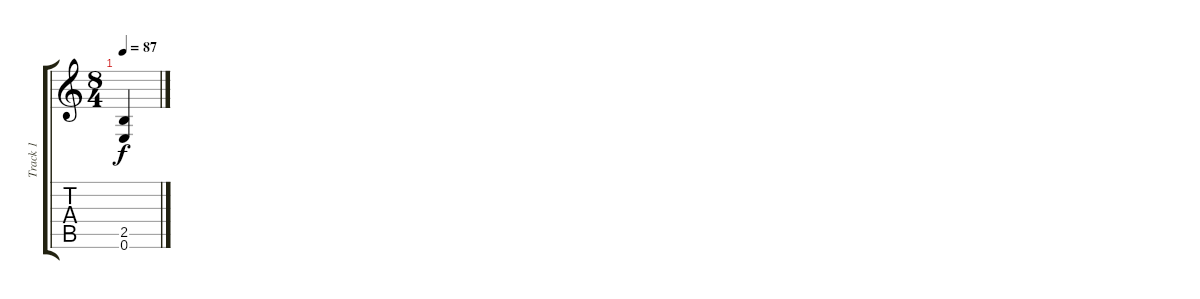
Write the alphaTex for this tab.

\track ("Track 1" "Track 1") {instrument distortionguitar}
\staff {score tabs}
\tuning (E4 B3 G3 D3 A2 E2) {hide}
\ts (8 4)
\tempo 87
\clef g2
\ks c
(2.5 0.6).4{dy f}
